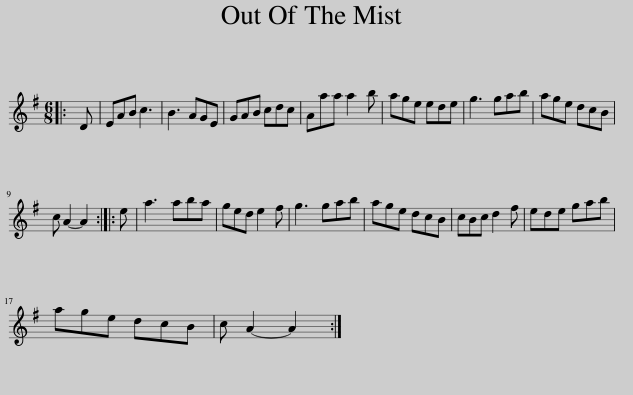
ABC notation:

X:1
L:1/8
M:6/8
I:linebreak $
K:G
V:1 treble
V:1
|: D | EAB c3 | B3 AGE | GAB cdc | Aaa a2 b | %5
 age ede | g3 gab | age dcB |$ c A2- A2 :: e | %10
 a3 aba | ged e2 f | g3 gab | age dcB | cBc d2 f | %15
 ede gab |$ age dcB | c A2- A2 :| %18
